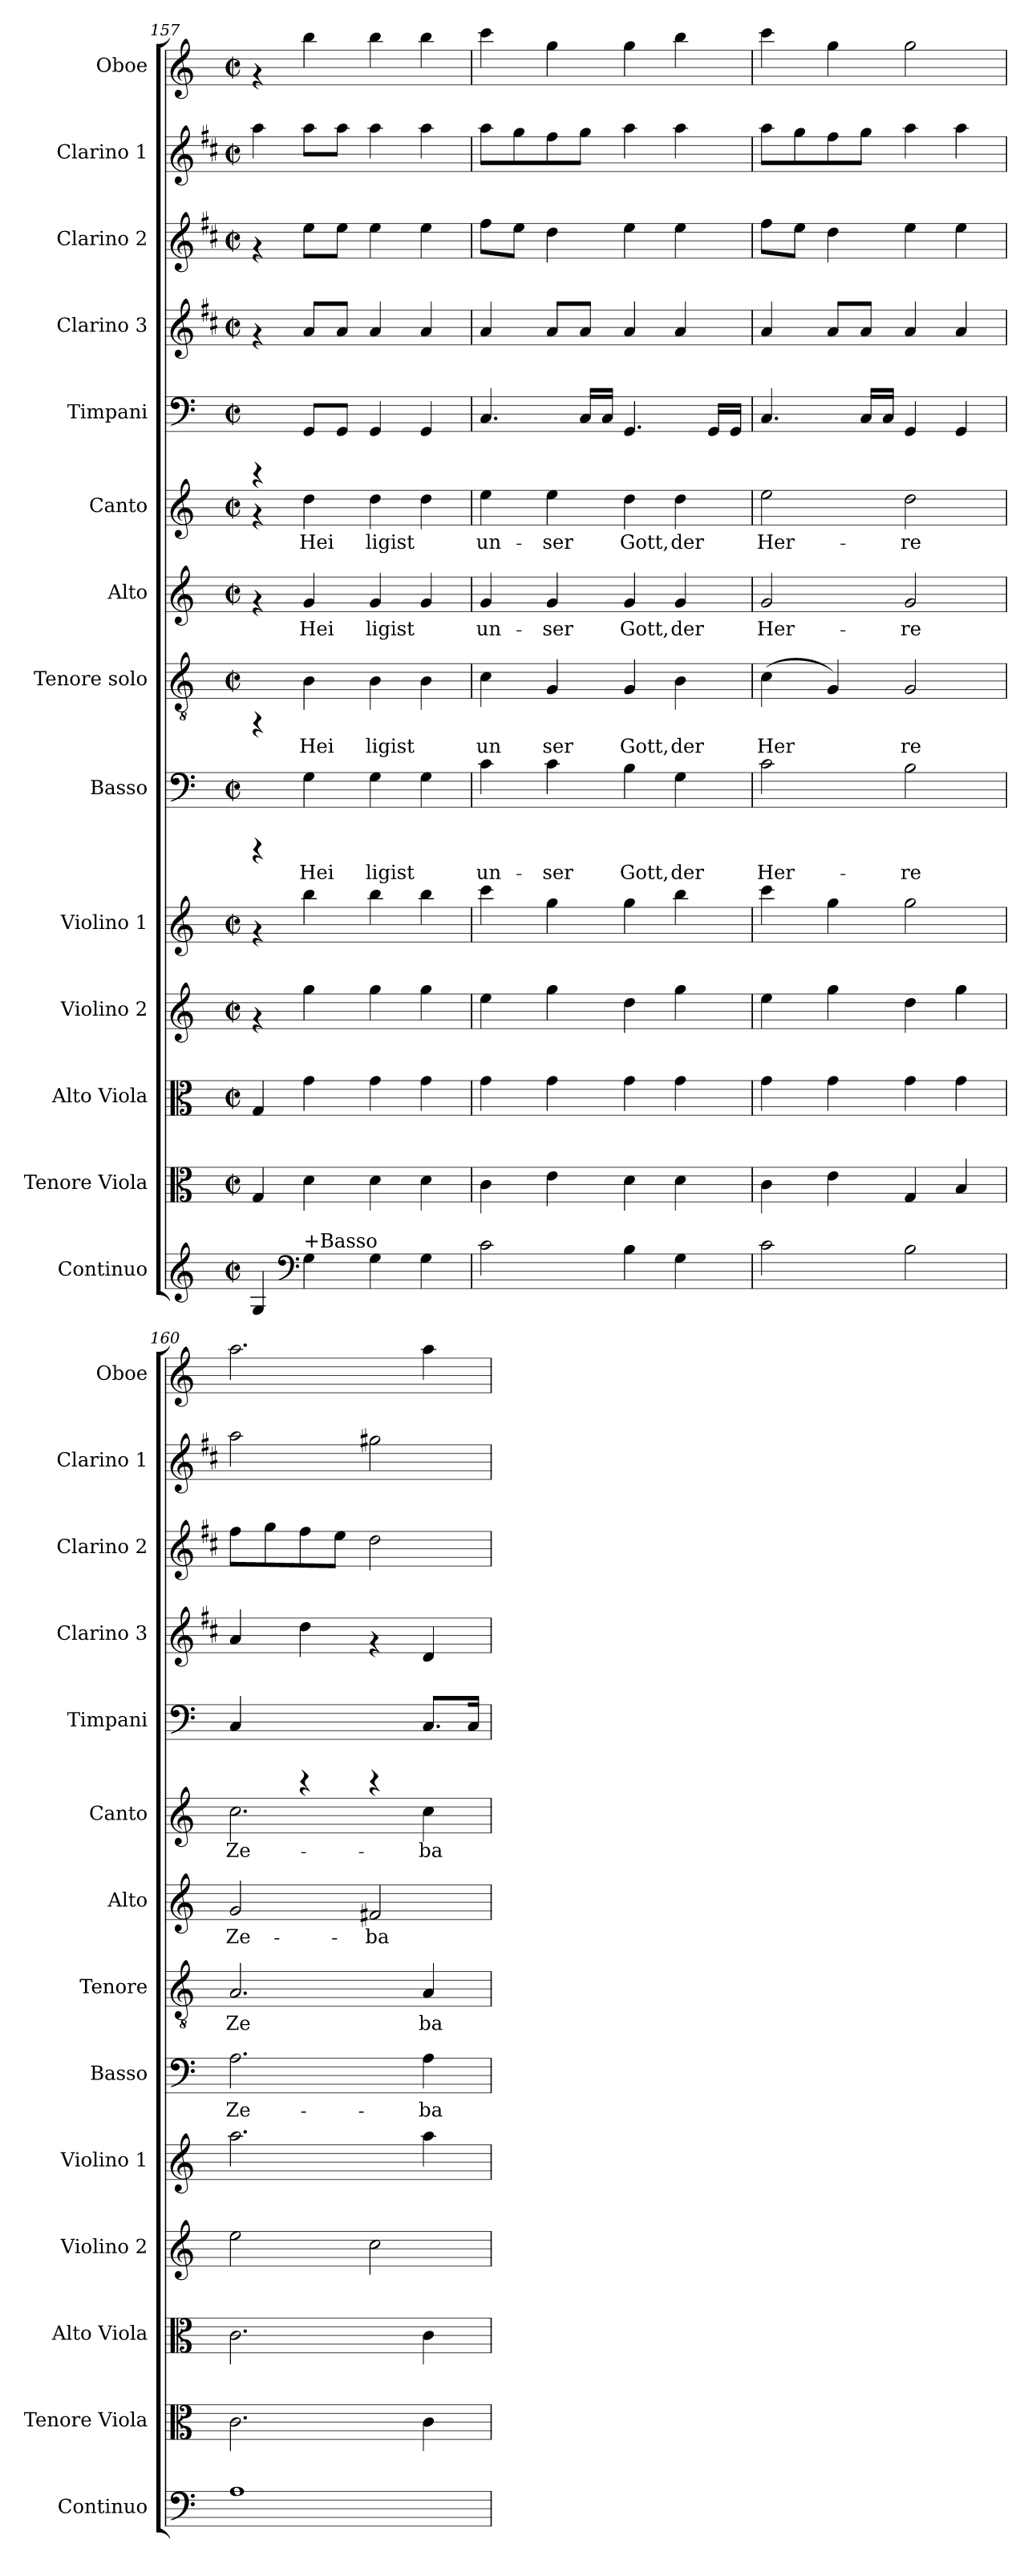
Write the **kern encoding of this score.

**kern	**kern	**kern	**kern	**kern	**kern	**text	**kern	**text	**kern	**text	**kern	**text	**kern	**kern	**kern	**kern	**kern
*part14	*part13	*part12	*part11	*part10	*part9	*part9	*part8	*part8	*part7	*part7	*part6	*part6	*part5	*part4	*part3	*part2	*part1
*staff14	*staff13	*staff12	*staff11	*staff10	*staff9	*staff9	*staff8	*staff8	*staff7	*staff7	*staff6	*staff6	*staff5	*staff4	*staff3	*staff2	*staff1
*I"Continuo	*I"Tenore Viola	*I"Alto Viola	*I"Violino 2	*I"Violino 1	*I"Basso	*	*I"Tenore solo	*	*I"Alto	*	*I"Canto	*	*I"Timpani	*I"Clarino 3	*I"Clarino 2	*I"Clarino 1	*I"Oboe
*I'Continuo	*I'Tenore Viola	*I'Alto Viola	*I'Violino 2	*I'Violino 1	*I'Basso	*	*I'Tenore	*	*I'Alto	*	*I'Canto	*	*I'Timpani	*I'Clarino 3	*I'Clarino 2	*I'Clarino 1	*I'Oboe
*clefG2	*clefC3	*clefC3	*clefG2	*clefG2	*clefF4	*	*clefGv2	*	*clefG2	*	*clefG2	*	*clefF4	*clefG2	*clefG2	*clefG2	*clefG2
*	*	*	*	*	*	*	*	*	*	*	*	*	*	*ITrd1c2	*ITrd1c2	*ITrd1c2	*
*k[]	*k[]	*k[]	*k[]	*k[]	*k[]	*	*k[]	*	*k[]	*	*k[]	*	*k[]	*k[]	*k[]	*k[]	*k[]
*C:	*C:	*C:	*C:	*C:	*C:	*	*C:	*	*C:	*	*C:	*	*C:	*C:	*C:	*C:	*C:
*M2/2	*M2/2	*M2/2	*M2/2	*M2/2	*M2/2	*	*M2/2	*	*M2/2	*	*M2/2	*	*M2/2	*M2/2	*M2/2	*M2/2	*M2/2
*met(c|)	*met(c|)	*met(c|)	*met(c|)	*met(c|)	*met(c|)	*	*met(c|)	*	*met(c|)	*	*met(c|)	*	*met(c|)	*met(c|)	*met(c|)	*met(c|)	*met(c|)
=157	=157	=157	=157	=157	=157	=157	=157	=157	=157	=157	=157	=157	=157	=157	=157	=157	=157
4G/	4G/	4G/	4rf	4rf	4rCCC	.	4rFF	.	4rf	.	4rf	.	4rCCC	4rf	4rf	4gg\	4rf
*clefF4	*	*	*	*	*	*	*	*	*	*	*	*	*	*	*	*	*
!LO:TX:a:t=+Basso	!	!	!	!	!	!	!	!	!	!	!	!	!	!	!	!	!
!	!	!	!	!	!	!LO:LY:b:cj	!	!LO:LY:b	!	!LO:LY:b:cj	!	!LO:LY:b:cj	!	!	!	!	!
4G\	4d\	4g\	4gg\	4bb\	4G\	Hei	4B\	Hei	4g/	Hei	4dd\	Hei	8GG/L	8g/L	8dd\L	8gg\L	4bb\
.	.	.	.	.	.	.	.	.	.	.	.	.	8GG/J	8g/J	8dd\J	8gg\J	.
!	!	!	!	!	!	!LO:LY:b:cj	!	!LO:LY:b	!	!LO:LY:b:cj	!	!LO:LY:b:cj	!	!	!	!	!
4G\	4d\	4g\	4gg\	4bb\	4G\	ligist	4B\	ligist	4g/	ligist	4dd\	ligist	4GG/	4g/	4dd\	4gg\	4bb\
!	!	!	!	!	!	!LO:LY:b:cj	!	!LO:LY:b	!	!LO:LY:b:cj	!	!LO:LY:b:cj	!	!	!	!	!
4G\	4d\	4g\	4gg\	4bb\	4G\	.	4B\	.	4g/	.	4dd\	.	4GG/	4g/	4dd\	4gg\	4bb\
=158	=158	=158	=158	=158	=158	=158	=158	=158	=158	=158	=158	=158	=158	=158	=158	=158	=158
!	!	!	!	!	!	!LO:LY:b:cj	!	!LO:LY:b	!	!LO:LY:b:cj	!	!LO:LY:b:cj	!	!	!	!	!
2c\	4c\	4g\	4ee\	4ccc\	4c\	un-	4c\	un	4g/	un-	4ee\	un-	4.C/	4g/	8ee\L	8gg\L	4ccc\
.	.	.	.	.	.	.	.	.	.	.	.	.	.	.	8dd\J	8ff\	.
!	!	!	!	!	!	!LO:LY:b:cj	!	!LO:LY:b	!	!LO:LY:b:cj	!	!LO:LY:b:cj	!	!	!	!	!
.	4e\	4g\	4gg\	4gg\	4c\	-ser	4G/	ser	4g/	-ser	4ee\	-ser	.	8g/L	4cc\	8ee\	4gg\
.	.	.	.	.	.	.	.	.	.	.	.	.	16C/L	8g/J	.	8ff\J	.
.	.	.	.	.	.	.	.	.	.	.	.	.	16C/J	.	.	.	.
!	!	!	!	!	!	!LO:LY:b:cj	!	!LO:LY:b	!	!LO:LY:b:cj	!	!LO:LY:b:cj	!	!	!	!	!
4B\	4d\	4g\	4dd\	4gg\	4B\	Gott,	4G/	Gott,	4g/	Gott,	4dd\	Gott,	4.GG/	4g/	4dd\	4gg\	4gg\
!	!	!	!	!	!	!LO:LY:b:cj	!	!LO:LY:b	!	!LO:LY:b:cj	!	!LO:LY:b:cj	!	!	!	!	!
4G\	4d\	4g\	4gg\	4bb\	4G\	der	4B\	der	4g/	der	4dd\	der	.	4g/	4dd\	4gg\	4bb\
.	.	.	.	.	.	.	.	.	.	.	.	.	16GG/L	.	.	.	.
.	.	.	.	.	.	.	.	.	.	.	.	.	16GG/J	.	.	.	.
=159	=159	=159	=159	=159	=159	=159	=159	=159	=159	=159	=159	=159	=159	=159	=159	=159	=159
!	!	!	!	!	!	!LO:LY:b:cj	!	!LO:LY:b	!	!LO:LY:b:cj	!	!LO:LY:b:cj	!	!	!	!	!
2c\	4c\	4g\	4ee\	4ccc\	2c\	Her-	(>4c\	Her	2g/	Her-	2ee\	Her-	4.C/	4g/	8ee\L	8gg\L	4ccc\
.	.	.	.	.	.	.	.	.	.	.	.	.	.	.	8dd\J	8ff\	.
!	!	!	!	!	!	!	!	!LO:LY:b	!	!	!	!	!	!	!	!	!
.	4e\	4g\	4gg\	4gg\	.	.	4G/)	.	.	.	.	.	.	8g/L	4cc\	8ee\	4gg\
.	.	.	.	.	.	.	.	.	.	.	.	.	16C/L	8g/J	.	8ff\J	.
.	.	.	.	.	.	.	.	.	.	.	.	.	16C/J	.	.	.	.
!	!	!	!	!	!	!LO:LY:b:cj	!	!LO:LY:b	!	!LO:LY:b:cj	!	!LO:LY:b:cj	!	!	!	!	!
2B\	4G/	4g\	4dd\	2gg\	2B\	-re	2G/	re	2g/	-re	2dd\	-re	4GG/	4g/	4dd\	4gg\	2gg\
.	4B/	4g\	4gg\	.	.	.	.	.	.	.	.	.	4GG/	4g/	4dd\	4gg\	.
=160	=160	=160	=160	=160	=160	=160	=160	=160	=160	=160	=160	=160	=160	=160	=160	=160	=160
!	!	!	!	!	!	!LO:LY:b:cj	!	!LO:LY:b	!	!LO:LY:b:cj	!	!LO:LY:b:cj	!	!	!	!	!
1A	2.c\	2.c\	2ee\	2.aa\	2.A\	Ze-	2.A/	Ze	2g/	Ze-	2.cc\	Ze-	4C/	4g/	8ee\L	2gg\	2.aa\
.	.	.	.	.	.	.	.	.	.	.	.	.	.	.	8ff\	.	.
.	.	.	.	.	.	.	.	.	.	.	.	.	4rCCC	4cc\	8ee\	.	.
.	.	.	.	.	.	.	.	.	.	.	.	.	.	.	8dd\J	.	.
!	!	!	!	!	!	!	!	!	!	!LO:LY:b:cj	!	!	!	!	!	!	!
.	.	.	2cc\	.	.	.	.	.	2f#X/	-ba-	.	.	4rCCC	4rf	2cc\	2ff#X\	.
!	!	!	!	!	!	!LO:LY:b:cj	!	!LO:LY:b	!	!	!	!LO:LY:b:cj	!	!	!	!	!
.	4c\	4c\	.	4aa\	4A\	-ba-	4A/	ba	.	.	4cc\	-ba-	8.C/L	4c/	.	.	4aa\
.	.	.	.	.	.	.	.	.	.	.	.	.	16C/J	.	.	.	.
=	=	=	=	=	=	=	=	=	=	=	=	=	=	=	=	=	=
*-	*-	*-	*-	*-	*-	*-	*-	*-	*-	*-	*-	*-	*-	*-	*-	*-	*-
